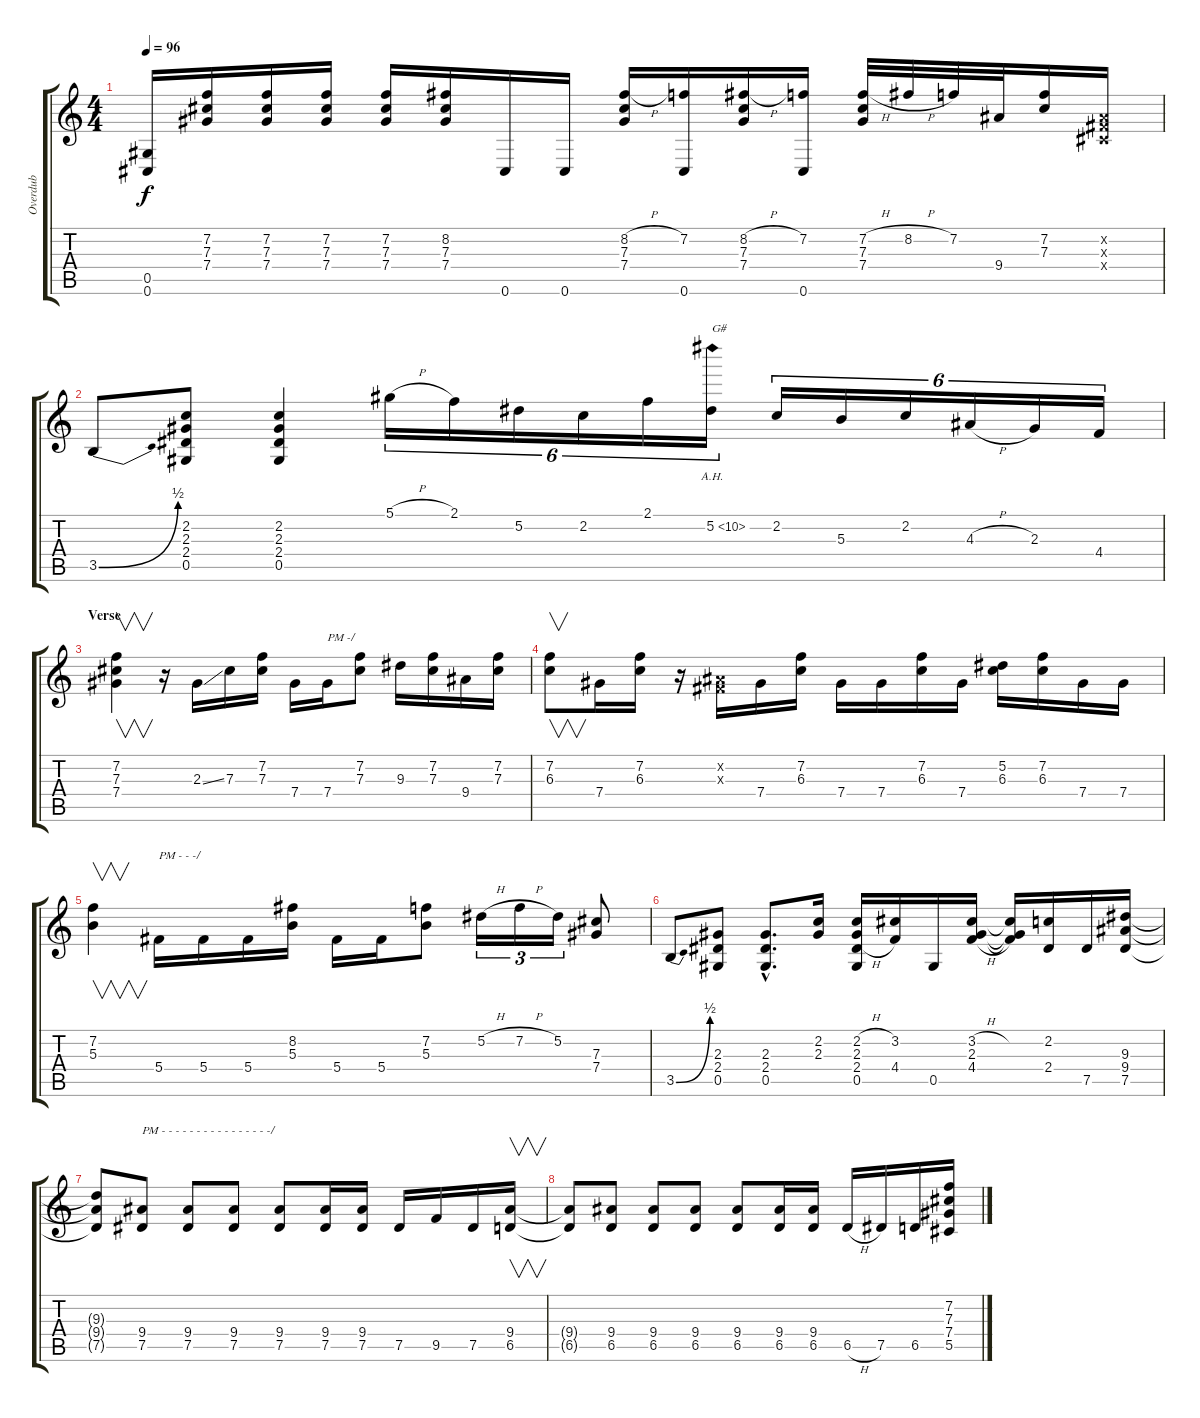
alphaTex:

\track ("Overdub" "Overdub") {instrument fretlessbass}
\staff {score tabs}
\tuning (Eb4 Bb3 Gb3 Db3 Ab2 Db2) {hide}
\ts (4 4)
\tempo 96
\clef g2
\ks c
(0.5 0.6).16{dy f} (7.2 7.3 7.4).16 (7.2 7.3 7.4).16 (7.2 7.3 7.4).16 (7.2 7.3 7.4).16 (8.2 7.3 7.4).16 0.6.16 0.6.16 (8.2{h} 7.3 7.4).16 (7.2 0.6).16 (8.2{h} 7.3 7.4).16 (7.2 0.6).16 (7.2{h} 7.3 7.4).32 8.2{h}.32 7.2.32 9.4.32 (7.2 7.3).16 (0.2{x} 0.3{x} 0.4{x}).16 |
3.5{be (bend 0 0 60 2)}.8 (2.2 2.3 2.4 0.5).8 (2.2 2.3 2.4 0.5).4 5.1{h}.16{tu (6 4)} 2.1.16{tu (6 4)} 5.2.16{tu (6 4)} 2.2.16{tu (6 4)} 2.1.16{tu (6 4)} 5.2{ah 5}.16{tu (6 4) txt "G#"} 2.2.16{tu (6 4)} 5.3.16{tu (6 4)} 2.2.16{tu (6 4)} 4.3{h}.16{tu (6 4)} 2.3.16{tu (6 4)} 4.4.16{tu (6 4)} |
\section ("" "Verse")
(7.2 7.3 7.4).4{v} r.16 2.3{ss}.16 7.3.16 (7.2 7.3).16 7.4.16 7.4.16{txt "PM -/"} (7.2 7.3).8 9.3.16 (7.2 7.3).16 9.4.16 (7.2 7.3).16 |
(7.2 6.3).8{v} 7.4.16 (7.2 6.3).16 r.16 (0.2{x} 0.3{x}).16 7.4.16 (7.2 6.3).16 7.4.16 7.4.16 (7.2 6.3).16 7.4.16 (5.2 6.3).16 (7.2 6.3).16 7.4.16 7.4.16 |
(7.2 5.3).4{v} 5.4.16{txt "PM - - -/"} 5.4.16 5.4.16 (8.2 5.3).16 5.4.16 5.4.16 (7.2 5.3).8 5.2{h}.16{tu (3 2)} 7.2{h}.16{tu (3 2)} 5.2.16{tu (3 2)} (7.3 7.4).8 |
3.5{be (bend 0 0 60 2)}.8 (2.3 2.4 0.5).8 (2.3{hac} 2.4{hac} 0.5{hac}).8{d} (2.2 2.3).16 (2.2{h} 2.3 2.4{h} 0.5).16 (3.2 4.4).16 0.5.16 (3.2{h} 2.3 4.4{h}).16 (3.2{t} 2.3{t} 4.4{t}).16 (2.2 2.4).16 7.5.16 (9.3 9.4 7.5).16 |
(9.3{t} 9.4{t} 7.5{t}).8 (9.4 7.5).8{txt "PM - - - - - - - - - - - - - - - -/"} (9.4 7.5).8 (9.4 7.5).8 (9.4 7.5).8 (9.4 7.5).16 (9.4 7.5).16 7.5.16 9.5.16 7.5.16 (9.4 6.5).16{v} |
(9.4{t} 6.5{t}).8 (9.4 6.5).8 (9.4 6.5).8 (9.4 6.5).8 (9.4 6.5).8 (9.4 6.5).16 (9.4 6.5).16 6.5{h}.16 7.5.16 6.5.16 (7.2 7.3 7.4 5.5).16
